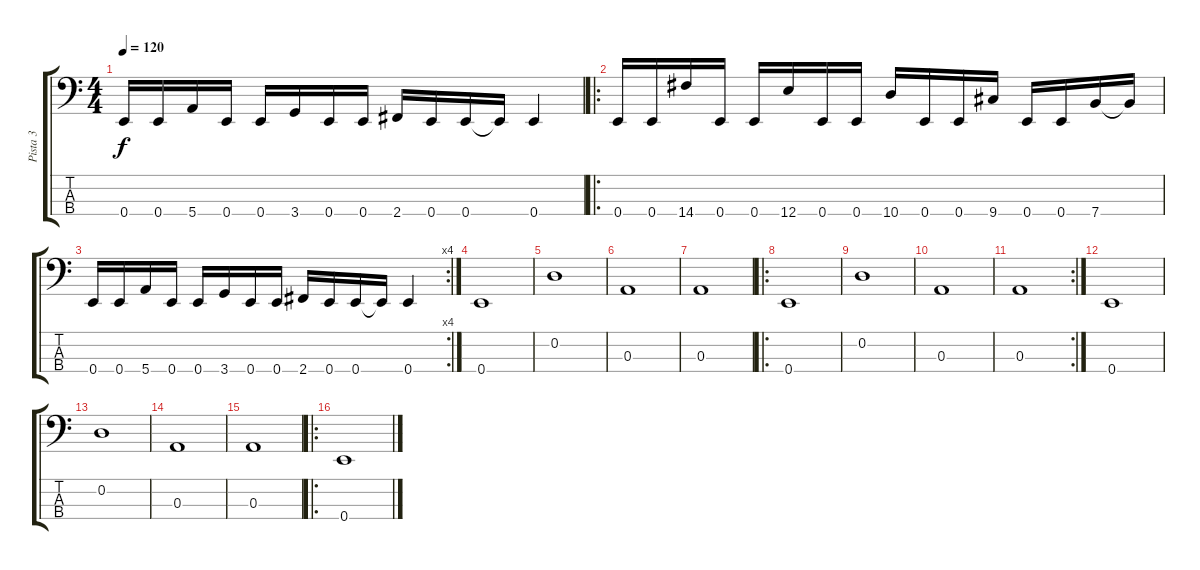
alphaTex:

\track ("Pista 3" "Pista 3") {instrument electricbassfinger}
\staff {score tabs}
\tuning (G2 D2 A1 E1) {hide}
\ts (4 4)
\tempo 120
\clef f4
\ks c
0.4.16{dy f} 0.4.16 5.4.16 0.4.16 0.4.16 3.4.16 0.4.16 0.4.16 2.4.16 0.4.16 0.4.16 0.4{t}.16 0.4.4 |
\ro
0.4.16 0.4.16 14.4.16 0.4.16 0.4.16 12.4.16 0.4.16 0.4.16 10.4.16 0.4.16 0.4.16 9.4.16 0.4.16 0.4.16 7.4.16 7.4{t}.16 |
\rc 4
0.4.16 0.4.16 5.4.16 0.4.16 0.4.16 3.4.16 0.4.16 0.4.16 2.4.16 0.4.16 0.4.16 0.4{t}.16 0.4.4 |
0.4.1 |
0.2.1 |
0.3.1 |
0.3.1 |
\ro
0.4.1 |
0.2.1 |
0.3.1 |
\rc 2
0.3.1 |
0.4.1 |
0.2.1 |
0.3.1 |
0.3.1 |
\ro
0.4.1
